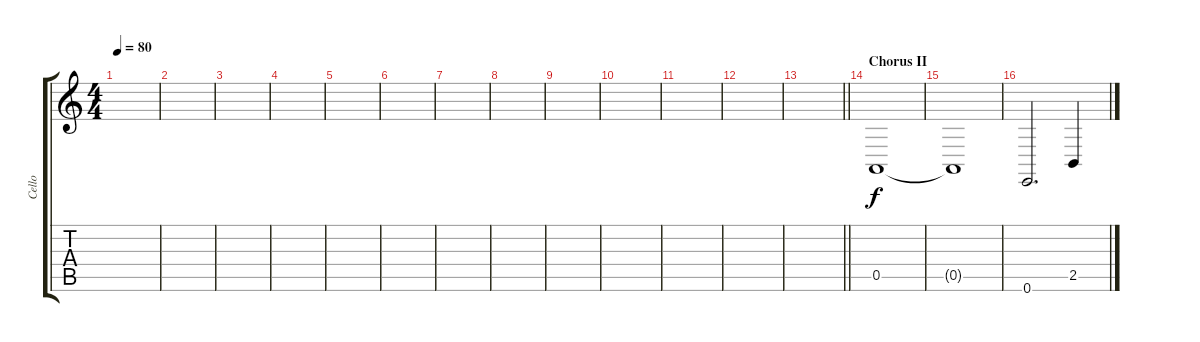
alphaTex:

\track ("Cello" "Cello") {instrument cello}
\staff {score tabs}
\tuning (E4 B3 G3 D3 A2 E2) {hide}
\ts (4 4)
\tempo 80
\clef g2
\ks c
|
|
|
|
|
|
|
|
|
|
|
|
\barLineRight lightlight
|
\section ("" "Chorus II")
0.5.1 |
0.5{t}.1 |
0.6.2{d} 2.5.4
